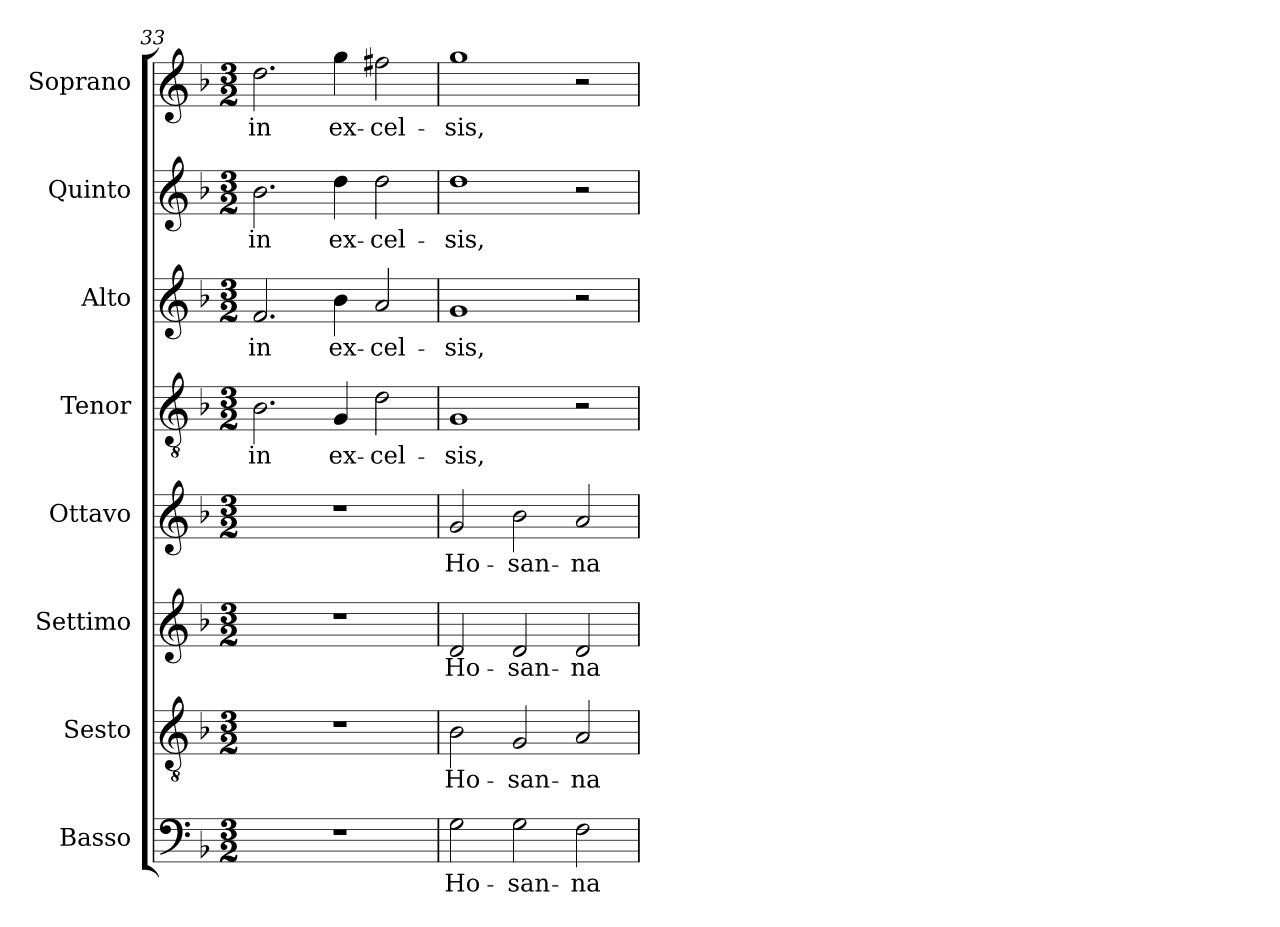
**kern	**text	**kern	**text	**kern	**text	**kern	**text	**kern	**text	**kern	**text	**kern	**text	**kern	**text
*part8	*part8	*part7	*part7	*part6	*part6	*part5	*part5	*part4	*part4	*part3	*part3	*part2	*part2	*part1	*part1
*staff8	*staff8	*staff7	*staff7	*staff6	*staff6	*staff5	*staff5	*staff4	*staff4	*staff3	*staff3	*staff2	*staff2	*staff1	*staff1
*I"Basso	*	*I"Sesto	*	*I"Settimo	*	*I"Ottavo	*	*I"Tenor	*	*I"Alto	*	*I"Quinto	*	*I"Soprano	*
*I'B.	*	*I'Ss.	*	*I'St.	*	*I'Ot.	*	*I'T.	*	*I'A.	*	*I'Q.	*	*I'S.	*
*clefF4	*	*clefGv2	*	*clefG2	*	*clefG2	*	*clefGv2	*	*clefG2	*	*clefG2	*	*clefG2	*
*	*	*ITrd7c12	*	*	*	*	*	*ITrd7c12	*	*	*	*	*	*	*
*k[b-]	*	*k[b-]	*	*k[b-]	*	*k[b-]	*	*k[b-]	*	*k[b-]	*	*k[b-]	*	*k[b-]	*
*F:	*	*F:	*	*F:	*	*F:	*	*F:	*	*F:	*	*F:	*	*F:	*
*M3/2	*	*M3/2	*	*M3/2	*	*M3/2	*	*M3/2	*	*M3/2	*	*M3/2	*	*M3/2	*
=33	=33	=33	=33	=33	=33	=33	=33	=33	=33	=33	=33	=33	=33	=33	=33
!LO:N:vis=1	!	!LO:N:vis=1	!	!LO:N:vis=1	!	!LO:N:vis=1	!	!	!	!	!	!	!	!	!
!	!	!	!	!	!	!	!	!	!LO:LY:b:color=#000000	!	!	!	!	!	!
!	!	!	!	!	!	!	!	!	!	!	!LO:LY:b:color=#000000	!	!	!	!
!	!	!	!	!	!	!	!	!	!	!	!	!	!LO:LY:b:color=#000000	!	!
!	!	!	!	!	!	!	!	!	!	!	!	!	!	!	!LO:LY:b:color=#000000
1.r	.	1.r	.	1.r	.	1.r	.	2.BB-i\	in	2.fi/	in	2.b-i\	in	2.ddi\	in
!	!	!	!	!	!	!	!	!	!LO:LY:b:color=#000000	!	!	!	!	!	!
!	!	!	!	!	!	!	!	!	!	!	!LO:LY:b:color=#000000	!	!	!	!
!	!	!	!	!	!	!	!	!	!	!	!	!	!LO:LY:b:color=#000000	!	!
!	!	!	!	!	!	!	!	!	!	!	!	!	!	!	!LO:LY:b:color=#000000
.	.	.	.	.	.	.	.	4GGi/	ex-	4b-i\	ex-	4ddi\	ex-	4ggi\	ex-
!	!	!	!	!	!	!	!	!	!LO:LY:b:color=#000000	!	!	!	!	!	!
!	!	!	!	!	!	!	!	!	!	!	!LO:LY:b:color=#000000	!	!	!	!
!	!	!	!	!	!	!	!	!	!	!	!	!	!LO:LY:b:color=#000000	!	!
!	!	!	!	!	!	!	!	!	!	!	!	!	!	!	!LO:LY:b:color=#000000
.	.	.	.	.	.	.	.	2Di\	-cel-	2ai/	-cel-	2ddi\	-cel-	2ff#Xi\	-cel-
=34	=34	=34	=34	=34	=34	=34	=34	=34	=34	=34	=34	=34	=34	=34	=34
!	!LO:LY:b:color=#000000	!	!	!	!	!	!	!	!	!	!	!	!	!	!
!	!	!	!LO:LY:b:color=#000000	!	!	!	!	!	!	!	!	!	!	!	!
!	!	!	!	!	!LO:LY:b:color=#000000	!	!	!	!	!	!	!	!	!	!
!	!	!	!	!	!	!	!LO:LY:b:color=#000000	!	!	!	!	!	!	!	!
!	!	!	!	!	!	!	!	!	!LO:LY:b:color=#000000	!	!	!	!	!	!
!	!	!	!	!	!	!	!	!	!	!	!LO:LY:b:color=#000000	!	!	!	!
!	!	!	!	!	!	!	!	!	!	!	!	!	!LO:LY:b:color=#000000	!	!
!	!	!	!	!	!	!	!	!	!	!	!	!	!	!	!LO:LY:b:color=#000000
2Gi\	Ho-	2BB-i\	Ho-	2di/	Ho-	2gi/	Ho-	1GGi	-sis,	1gi	-sis,	1ddi	-sis,	1ggi	-sis,
!	!LO:LY:b:color=#000000	!	!	!	!	!	!	!	!	!	!	!	!	!	!
!	!	!	!LO:LY:b:color=#000000	!	!	!	!	!	!	!	!	!	!	!	!
!	!	!	!	!	!LO:LY:b:color=#000000	!	!	!	!	!	!	!	!	!	!
!	!	!	!	!	!	!	!LO:LY:b:color=#000000	!	!	!	!	!	!	!	!
2Gi\	-san-	2GGi/	-san-	2di/	-san-	2b-i\	-san-	.	.	.	.	.	.	.	.
!	!LO:LY:b:color=#000000	!	!	!	!	!	!	!	!	!	!	!	!	!	!
!	!	!	!LO:LY:b:color=#000000	!	!	!	!	!	!	!	!	!	!	!	!
!	!	!	!	!	!LO:LY:b:color=#000000	!	!	!	!	!	!	!	!	!	!
!	!	!	!	!	!	!	!LO:LY:b:color=#000000	!	!	!	!	!	!	!	!
2Fi\	-na	2AAi/	-na	2di/	-na	2ai/	-na	2r	.	2r	.	2r	.	2r	.
=	=	=	=	=	=	=	=	=	=	=	=	=	=	=	=
*-	*-	*-	*-	*-	*-	*-	*-	*-	*-	*-	*-	*-	*-	*-	*-
